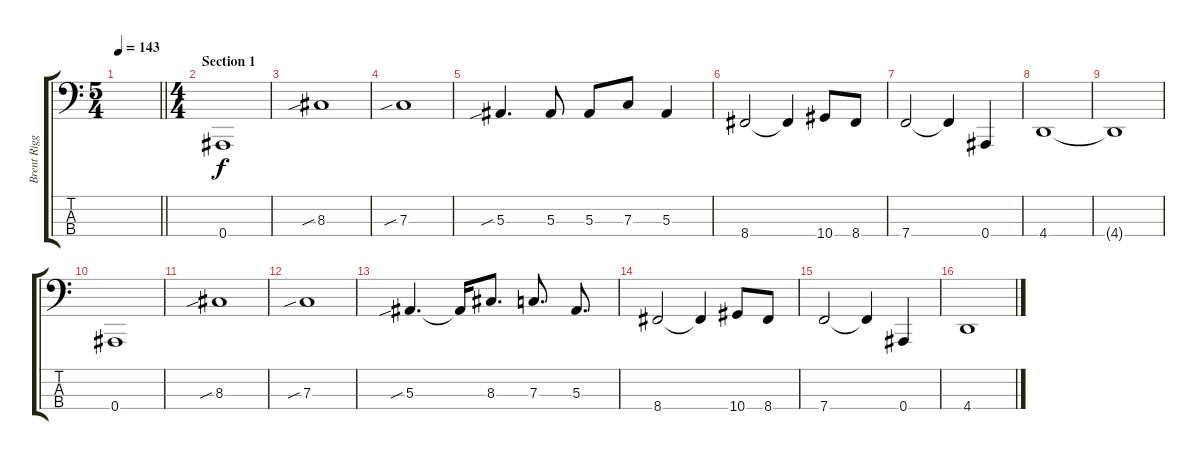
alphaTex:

\track ("Brent Riggs" "Brent Rigg") {instrument electricbassfinger}
\staff {score tabs}
\tuning (Eb2 Bb1 F1 Bb0) {hide}
\ts (5 4)
\tempo 143
\clef f4
\barLineRight lightlight
\ks c
|
\ts (4 4)
\section ("" "Section 1")
0.4.1 |
8.3{sib}.1 |
7.3{sib}.1 |
5.3{sib}.4{d} 5.3.8 5.3.8 7.3.8 5.3.4 |
8.4.2 8.4{t}.4 10.4.8 8.4.8 |
7.4.2 7.4{t}.4 0.4.4 |
4.4.1 |
4.4{t}.1 |
0.4.1 |
8.3{sib}.1 |
7.3{sib}.1 |
5.3{sib}.4{d} 5.3{t}.16 8.3.8{d} 7.3.8{d} 5.3.8{d} |
8.4.2 8.4{t}.4 10.4.8 8.4.8 |
7.4.2 7.4{t}.4 0.4.4 |
4.4.1
